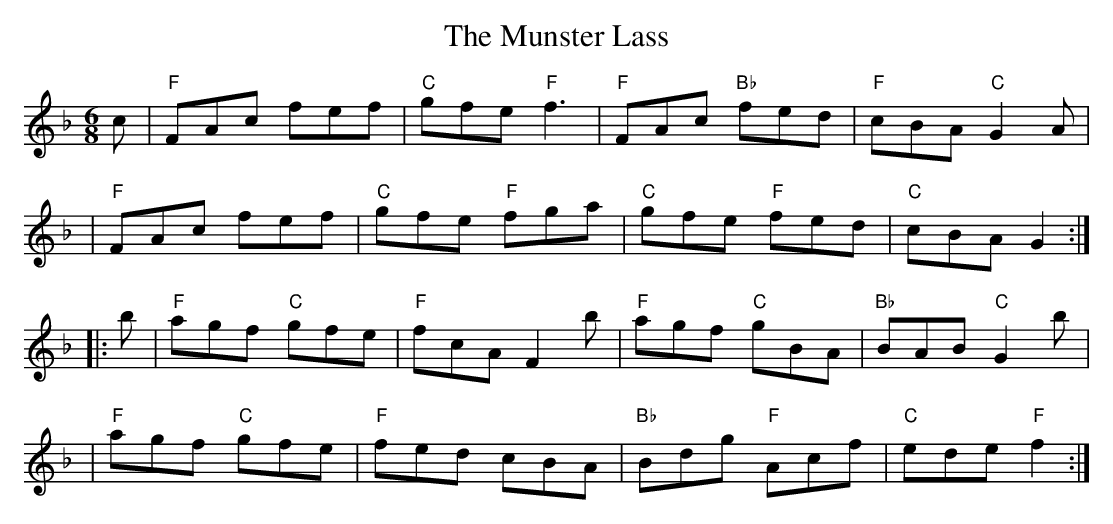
X:1
T: Munster Lass, The
M: 6/8
K: F
c \
| "F"FAc fef | "C"gfe "F"f3 | "F"FAc "Bb"fed | "F"cBA "C"G2A |
| "F"FAc fef | "C"gfe "F"fga | "C"gfe "F"fed | "C"cBA G2 :|
|: b \
| "F"agf "C"gfe | "F"fcA F2b | "F"agf "C"gBA | "Bb"BAB "C"G2b |
| "F"agf "C"gfe | "F"fed cBA | "Bb"Bdg "F"Acf | "C"ede "F"f2 :|
